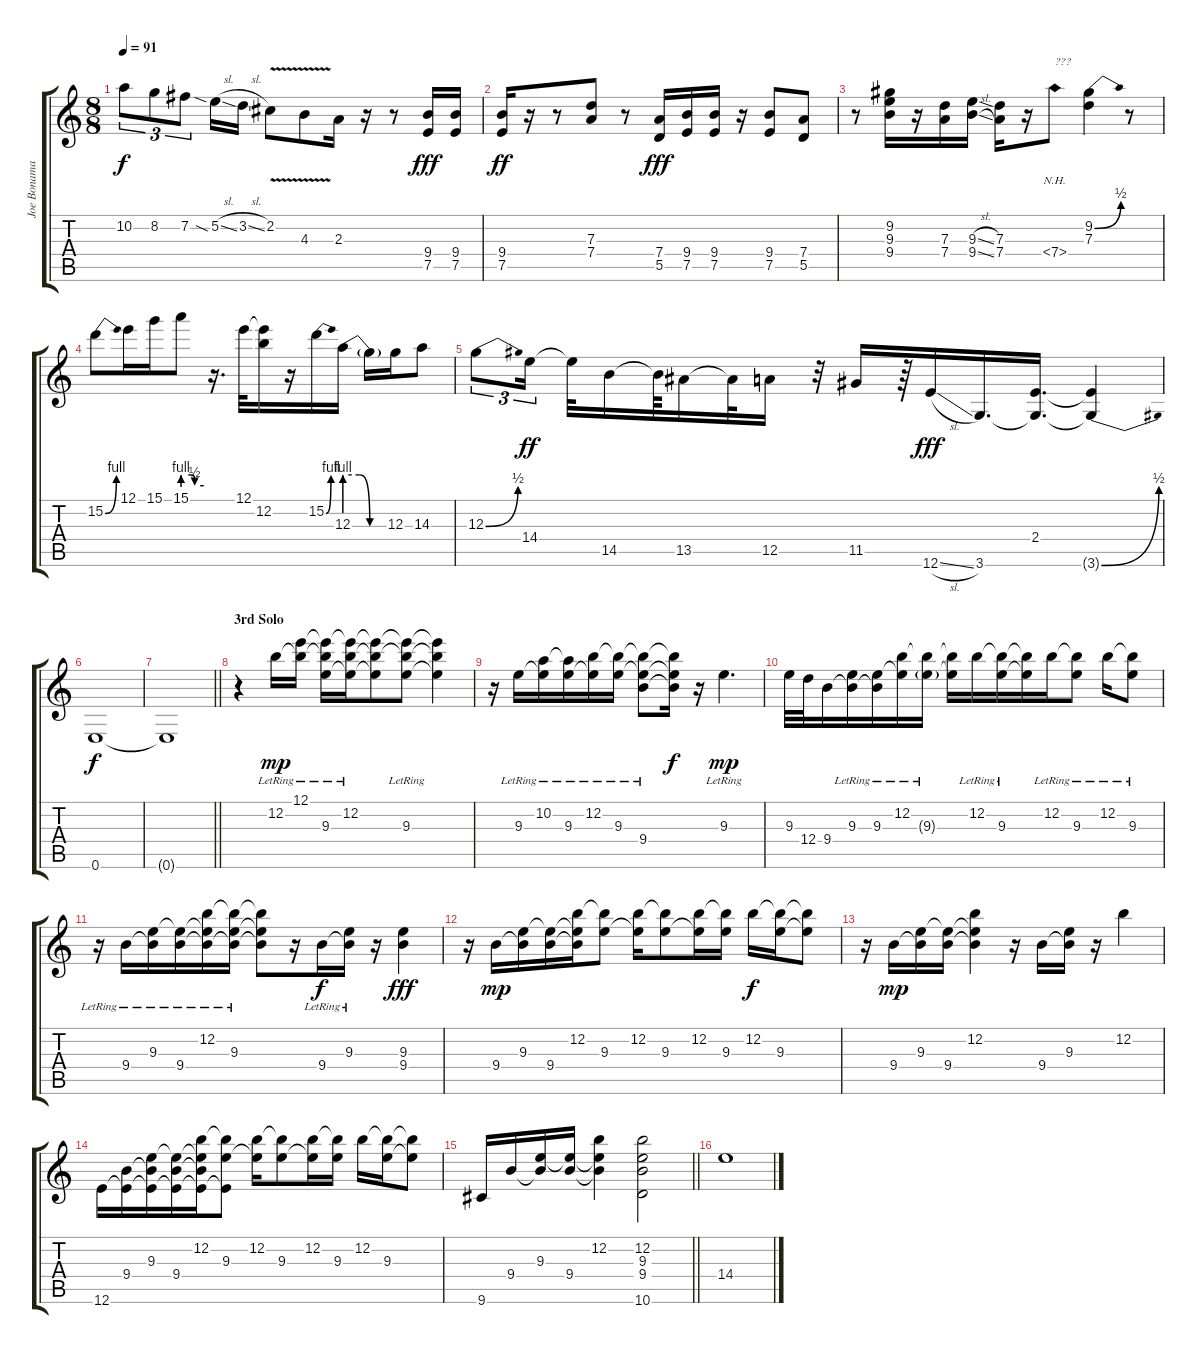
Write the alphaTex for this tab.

\track ("Joe Bonamassa Guitar" "Joe Bonama") {instrument overdrivenguitar}
\staff {score tabs}
\tuning (E4 B3 G3 D3 A2 E2) {hide}
\ts (8 8)
\tempo 91
\clef g2
\ks c
10.2.8{tu (3 2) dy f} 8.2.8{tu (3 2)} 7.2.8{tu (3 2)} 5.2{sia sl}.16 3.2{sl}.16 2.2{v}.8 4.3{v}.8 2.3.16 r.16 r.8 (9.4 7.5).16{dy fff} (9.4 7.5).16 |
(9.4 7.5).16{dy ff} r.16 r.8 (7.3 7.4).8 r.8 (7.4 5.5).16{dy fff} (9.4 7.5).16 (9.4 7.5).16 r.16 (9.4 7.5).8 (7.4 5.5).8 |
r.8 (9.2 9.3 9.4).16 r.16 (7.3 7.4).16 (9.3{sl} 9.4{sl}).16 (7.3 7.4).16 r.16 7.4{nh}.8{txt "???"} (9.2{be (bend 0 0 60 2)} 7.3).4 r.8 |
15.2{be (bend 0 0 60 4)}.8 12.1.16 15.1.16 15.1{be (custom 0 4 26 4 34 2 60 2)}.8 r.16{d} 12.1.32 (12.1{t} 12.2).16 r.16 15.2{be (bend 0 0 60 4)}.16 12.3{be (custom 0 4 20 4 35 0 60 0)}.16 12.3{t}.16 12.3.16 14.3.8 |
12.3{be (bend 0 0 60 2)}.8{tu (3 2)} 14.4.16{tu (3 2) dy ff} 14.4{t}.32 14.5.16 14.5{t}.64 13.5.16 13.5{t}.32 12.5.16 r.32 11.5.16 r.64 12.6{sl}.16{dy fff} 3.6.16{d} (2.4 3.6{t}).16{d} (2.4{t} 3.6{be (bend 0 0 60 2) t}).4 |
0.6.1{dy f} |
\barLineRight lightlight
0.6{t}.1 |
\section ("" "3rd Solo")
r.4{volume 14} 12.2{lr}.16{dy mp} (12.1{lr} 12.2{t}).16 (12.1{t} 12.2{t} 9.3{lr}).16 (12.1{t} 12.2{lr} 9.3{t}).16 (12.1{t} 12.2{t} 9.3{t}).8 (12.1{t} 12.2{t} 9.3{lr}).8 (12.1{t} 12.2{t} 9.3{t}).4 |
r.16 9.3{lr}.16 (10.2{lr} 9.3{t}).16 (10.2{t} 9.3{lr}).16 (12.2{lr} 9.3{t}).16 (12.2{t} 9.3{lr}).16 (12.2{t} 9.3{t} 9.4{lr}).8 (12.2{t} 9.3{t} 9.4{t}).16{dy f} r.16 9.3{lr}.4{d dy mp} |
9.3.32 12.4.32 9.4.16 (9.3{lr} 9.4{t}).16 (9.3{lr} 9.4{t}).16 (12.2{lr} 9.3{t}).16 (12.2{t} 9.3{g lr}).16 (12.2{t} 9.3{t}).16 12.2{lr}.16 (12.2{t} 9.3{lr}).16 (12.2{t} 9.3{t}).16 12.2{lr}.16 (12.2{t} 9.3{lr}).8 12.2{lr}.16 (12.2{t} 9.3{lr}).8 |
r.16 9.4{lr}.16 (9.3{lr} 9.4{t}).16 (9.3{t} 9.4{lr}).16 (12.2{lr} 9.3{t} 9.4{t}).16 (12.2{t} 9.3{lr} 9.4{t}).16 (12.2{t} 9.3{t} 9.4{t}).8 r.16 9.4{lr}.16{dy f} (9.3{lr} 9.4{t}).16 r.16 (9.3 9.4).4{dy fff} |
r.16 9.4.16{dy mp} (9.3 9.4{t}).16 (9.3{t} 9.4).16 (12.2 9.3{t} 9.4{t}).16 (12.2{t} 9.3).8 (12.2 9.3{t}).16 (12.2{t} 9.3).8 (12.2 9.3{t}).16 (12.2{t} 9.3).16 12.2.16{dy f} (12.2{t} 9.3).16 (12.2{t} 9.3{t}).8 |
r.16 9.4.16{dy mp} (9.3 9.4{t}).16 (9.3{t} 9.4).16 (12.2 9.3{t} 9.4{t}).4 r.16 9.4.16 (9.3 9.4{t}).16 r.16 12.2.4 |
12.6.16 (9.4 12.6{t}).16 (9.3 9.4{t} 12.6{t}).16 (9.3{t} 9.4 12.6{t}).16 (12.2 9.3{t} 9.4{t} 12.6{t}).16 (12.2{t} 9.3 12.6{t}).8 (12.2 9.3{t}).16 (12.2{t} 9.3).8 (12.2 9.3{t}).16 (12.2{t} 9.3).16 12.2.16 (12.2{t} 9.3).16 (12.2{t} 9.3{t}).8 |
\barLineRight lightlight
9.6.16 9.4.16 (9.3 9.4{t}).16 (9.3{t} 9.4).16 (12.2 9.3{t} 9.4{t}).4 (12.2 9.3 9.4 10.6).2 |
14.4.1
